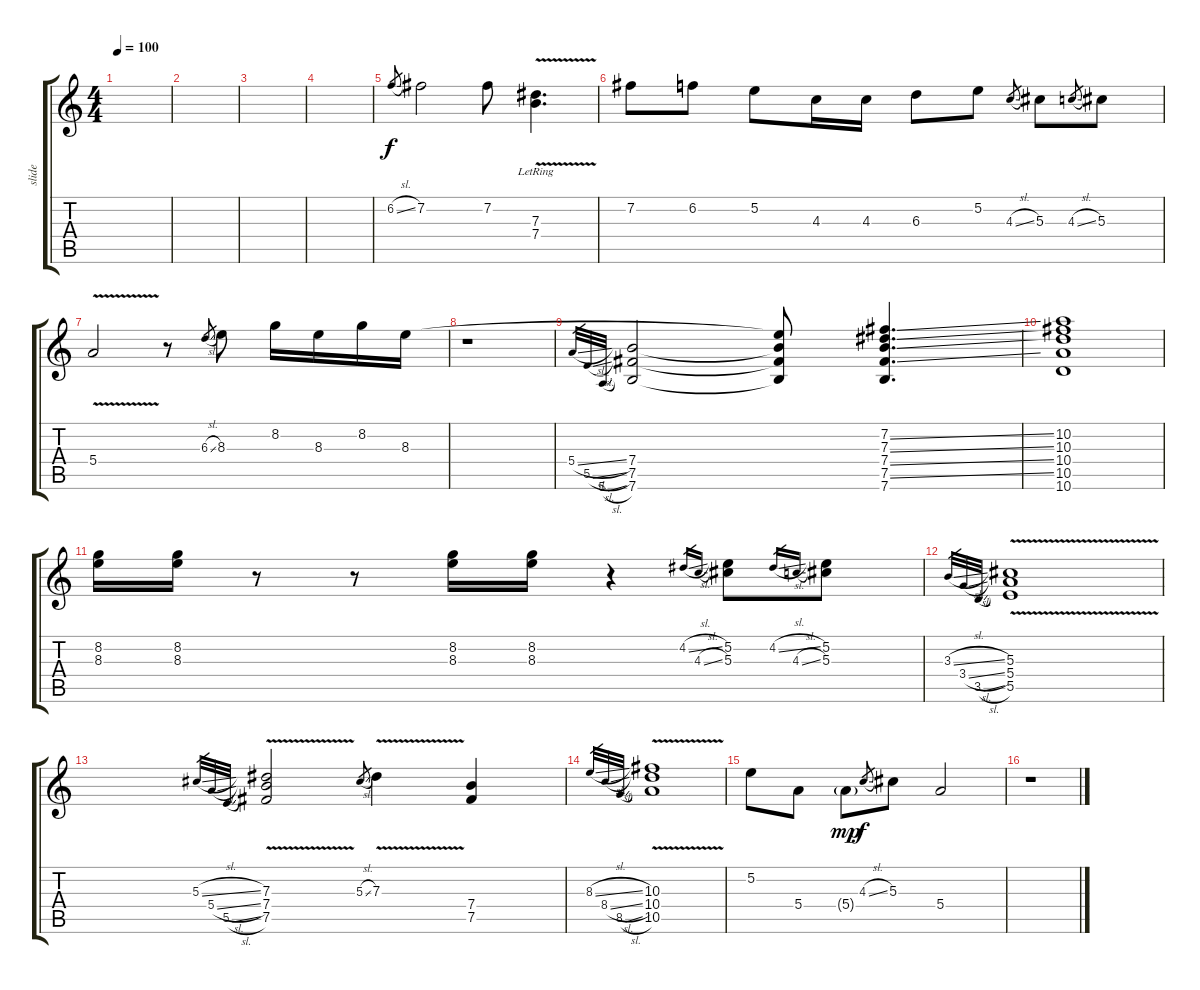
\track ("slide" "slide") {instrument acousticguitarsteel}
\staff {score tabs}
\tuning (E4 B3 Ab3 E3 B2 E2) {hide}
\ts (4 4)
\tempo 100
\clef g2
\ks c
|
|
|
|
6.2{sl}.8{gr} 7.2.2 7.2.8 (7.3{v} 7.4{v lr}).4{d} |
7.2.8 6.2.8 5.2.8 4.3.16 4.3.16 6.3.8 5.2.8 4.3{sl}.8{gr} 5.3.8 4.3{sl}.8{gr} 5.3.8 |
5.4{v}.2 r.8 6.3{sl}.8{gr} 8.3.8 8.2.16 8.3.16 8.2.16 8.3.16 |
r.1 |
5.4{sl}.32{gr} 5.5{sl}.32{gr} 5.6{sl}.32{gr} (7.4 7.5 7.6).2 (8.3{t} 7.4{t} 7.5{t} 7.6{t}).8 (7.2{ss} 7.3{ss} 7.4{ss} 7.5{ss} 7.6).4{d} |
(10.2 10.3 10.4 10.5 10.6).1 |
(8.2 8.3).16 (8.2 8.3).16 r.8 r.8 (8.2 8.3).16 (8.2 8.3).16 r.4 4.2{sl}.16{gr} 4.3{sl}.16{gr} (5.2 5.3).8 4.2{sl}.16{gr} 4.3{sl}.16{gr} (5.2 5.3).8 |
3.3{sl}.32{gr} 3.4{sl}.32{gr} 3.5{sl}.32{gr} (5.3{v} 5.4{v} 5.5{v}).1 |
5.3{sl}.32{gr} 5.4{sl}.32{gr} 5.5{sl}.32{gr} (7.3{v} 7.4{v} 7.5{v}).2 5.3{sl}.8{gr} 7.3{v}.4 (7.4 7.5).4 |
8.3{sl}.32{gr} 8.4{sl}.32{gr} 8.5{sl}.32{gr} (10.3{v} 10.4{v} 10.5{v}).1 |
5.2.8 5.4.8 5.4{g}.8{dy mp} 4.3{sl}.8{gr dy f} 5.3.8 5.4.2 |
r.1
